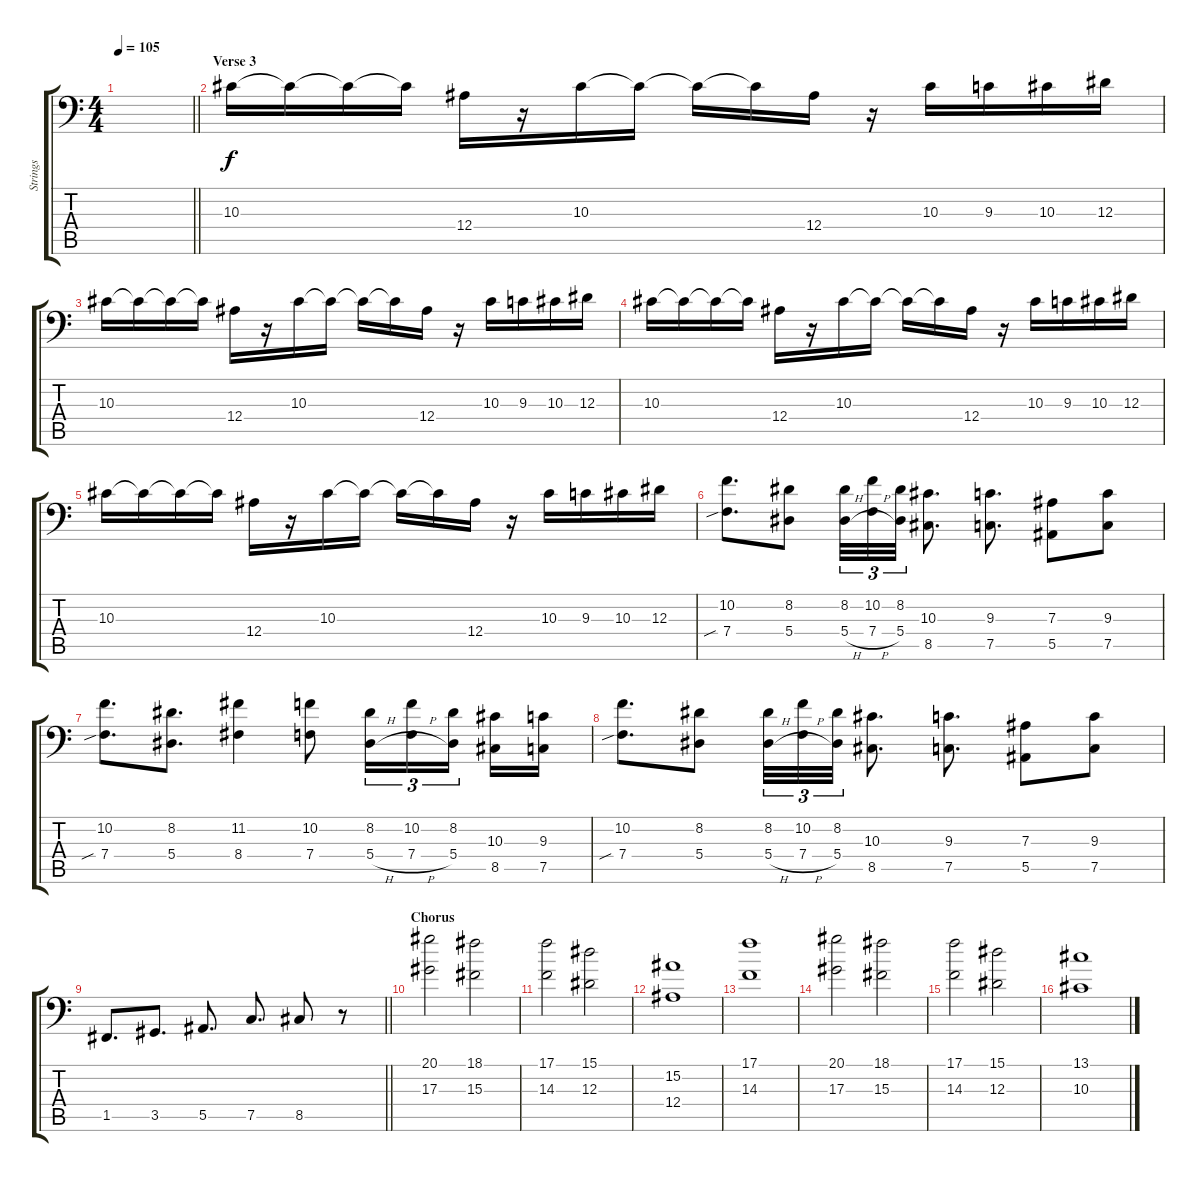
\track ("Strings" "Strings") {instrument stringensemble2}
\staff {score tabs}
\tuning (C4 G3 Eb3 Bb2 F2 Bb1) {hide}
\ts (4 4)
\tempo 105
\clef f4
\barLineRight lightlight
\ks c
|
\section ("" "Verse 3")
10.3.16{instrument synthstrings1} 10.3{t}.16 10.3{t}.16 10.3{t}.16 12.4.16 r.16 10.3.16 10.3{t}.16 10.3{t}.16 10.3{t}.16 12.4.16 r.16 10.3.16 9.3.16 10.3.16 12.3.16 |
10.3.16{instrument synthstrings1} 10.3{t}.16 10.3{t}.16 10.3{t}.16 12.4.16 r.16 10.3.16 10.3{t}.16 10.3{t}.16 10.3{t}.16 12.4.16 r.16 10.3.16 9.3.16 10.3.16 12.3.16 |
10.3.16{instrument synthstrings1} 10.3{t}.16 10.3{t}.16 10.3{t}.16 12.4.16 r.16 10.3.16 10.3{t}.16 10.3{t}.16 10.3{t}.16 12.4.16 r.16 10.3.16 9.3.16 10.3.16 12.3.16 |
10.3.16{instrument synthstrings1} 10.3{t}.16 10.3{t}.16 10.3{t}.16 12.4.16 r.16 10.3.16 10.3{t}.16 10.3{t}.16 10.3{t}.16 12.4.16 r.16 10.3.16 9.3.16 10.3.16 12.3.16 |
(10.2 7.4{sib}).8{d} (8.2 5.4).8 (8.2 5.4{h}).32{tu (3 2)} (10.2 7.4{h}).32{tu (3 2)} (8.2 5.4).32{tu (3 2)} (10.3 8.5).8{d} (9.3 7.5).8{d} (7.3 5.5).8 (9.3 7.5).8 |
(10.2 7.4{sib}).8{d} (8.2 5.4).8{d} (11.2 8.4).4 (10.2 7.4).8 (8.2 5.4{h}).16{tu (3 2)} (10.2 7.4{h}).16{tu (3 2)} (8.2 5.4).16{tu (3 2) beam splitsecondary} (10.3 8.5).16 (9.3 7.5).16 |
(10.2 7.4{sib}).8{d} (8.2 5.4).8 (8.2 5.4{h}).32{tu (3 2)} (10.2 7.4{h}).32{tu (3 2)} (8.2 5.4).32{tu (3 2)} (10.3 8.5).8{d} (9.3 7.5).8{d} (7.3 5.5).8 (9.3 7.5).8 |
\barLineRight lightlight
1.5.8{d} 3.5.8{d} 5.5.8{d} 7.5.8{d} 8.5.8 r.8 |
\section ("" "Chorus")
(20.1 17.3).2 (18.1 15.3).2 |
(17.1 14.3).2 (15.1 12.3).2 |
(15.2 12.4).1 |
(17.1 14.3).1 |
(20.1 17.3).2 (18.1 15.3).2 |
(17.1 14.3).2 (15.1 12.3).2 |
(13.1 10.3).1
